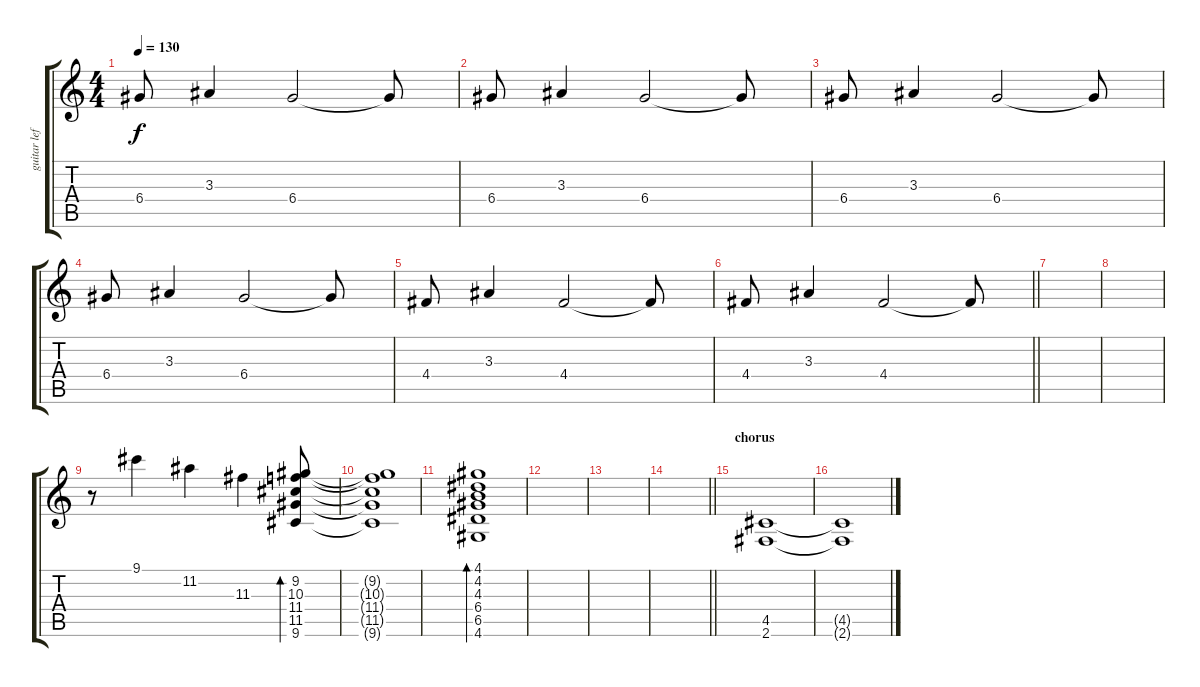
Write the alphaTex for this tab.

\track ("guitar left _center" "guitar lef") {instrument acousticguitarnylon}
\staff {score tabs}
\tuning (E4 B3 G3 D3 A2 E2) {hide}
\ts (4 4)
\tempo 130
\clef g2
\ks c
6.4.8{dy f} 3.3.4 6.4.2 6.4{t}.8 |
6.4.8 3.3.4 6.4.2 6.4{t}.8 |
6.4.8 3.3.4 6.4.2 6.4{t}.8 |
6.4.8 3.3.4 6.4.2 6.4{t}.8 |
4.4.8 3.3.4 4.4.2 4.4{t}.8{txt ""} |
\barLineRight lightlight
4.4.8 3.3.4 4.4.2 4.4{t}.8 |
|
|
r.8{volume 8 instrument distortionguitar} 9.1.4 11.2.4 11.3.4 (9.2 10.3 11.4 11.5 9.6).8{bd 60} |
(9.2{t} 10.3{t} 11.4{t} 11.5{t} 9.6{t}).1 |
(4.1 4.2 4.3 6.4 6.5 4.6).1{bd 60 volume 0} |
|
|
\barLineRight lightlight
|
\section ("" "chorus")
(4.5 2.6).1{txt "" volume 14 instrument distortionguitar} |
(4.5{t} 2.6{t}).1
